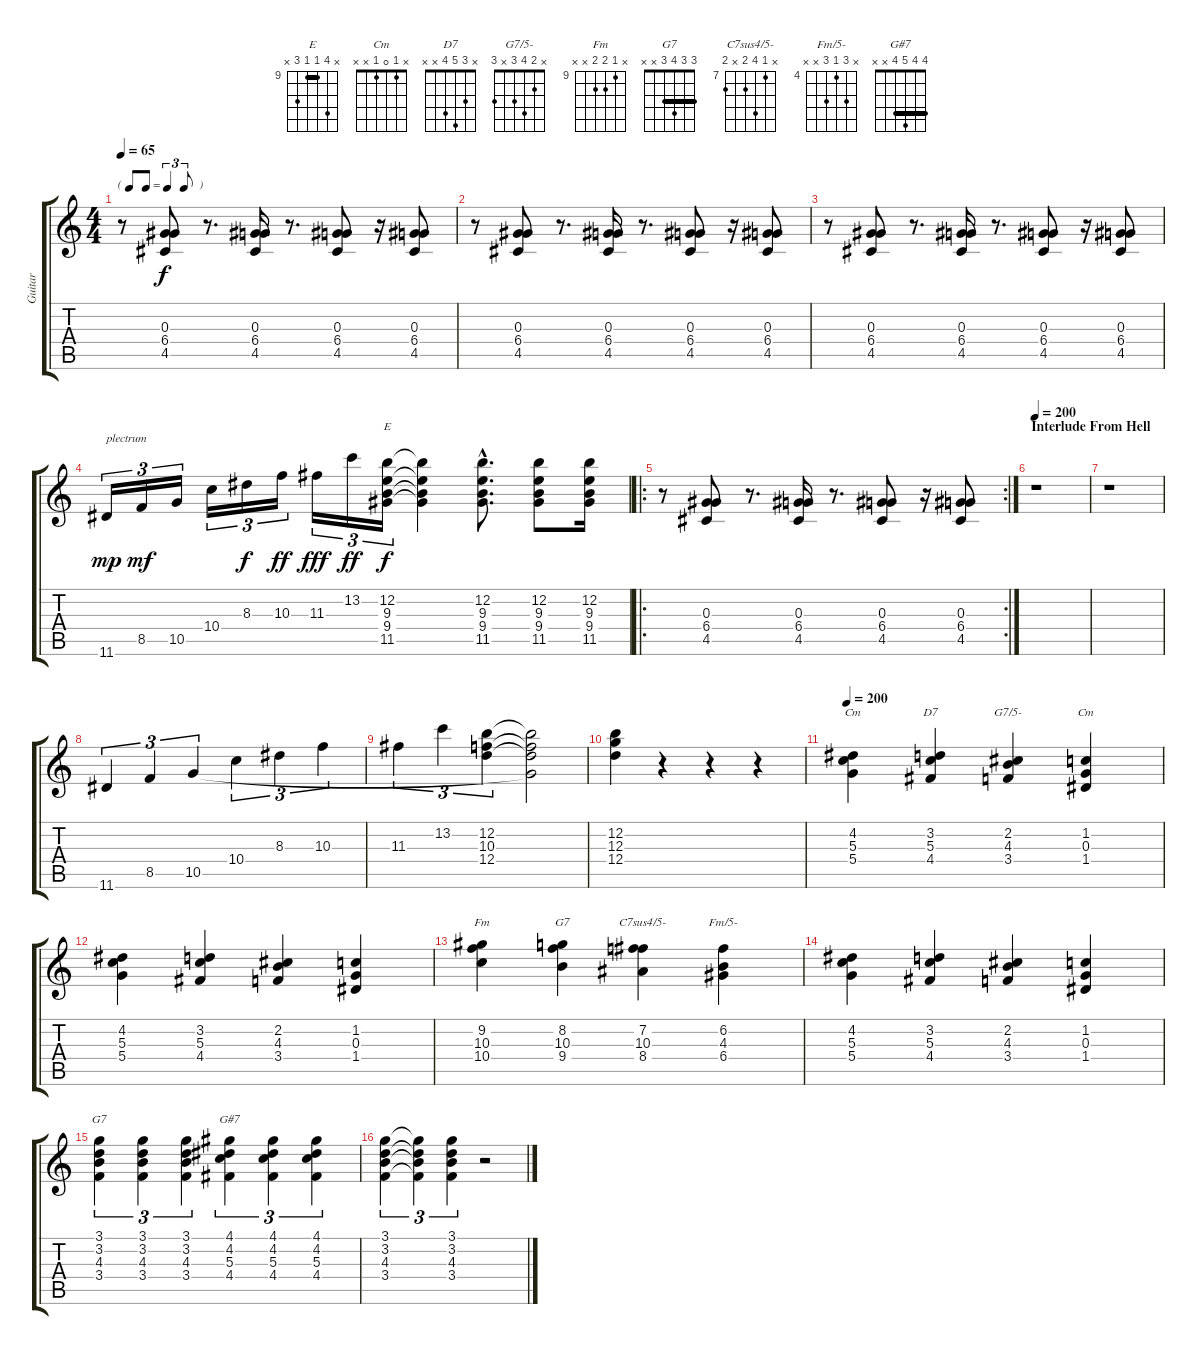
\track ("Guitar" "Guitar") {instrument electricguitarjazz}
\staff {score tabs}
\tuning (E4 B3 G3 D3 A2 E2) {hide}
\chord ("E" x 12 9 9 11 x) {firstfret 9 barre 9}
\chord ("Cm" x 4 5 5 x x)
\chord ("D7" x 3 5 4 x x)
\chord ("G7/5-" x 2 4 3 x 3)
\chord ("Cm" x 1 0 1 x x)
\chord ("Fm" x 9 10 10 x x) {firstfret 9}
\chord ("G7" x 8 10 9 x x) {firstfret 8}
\chord ("C7sus4/5-" x 7 10 8 x 8) {firstfret 7}
\chord ("Fm/5-" x 6 4 6 x x) {firstfret 4}
\chord ("G7" 3 3 4 3 x x) {barre 3}
\chord ("G#7" 4 4 5 4 x x) {barre 4}
\ts (4 4)
\tf triplet8th
\tempo 65
\clef g2
\ks c
r.8{dy f} (0.3 6.4 4.5).8 r.8{d} (0.3 6.4 4.5).16 r.8{d} (0.3 6.4 4.5).8 r.16 (0.3 6.4 4.5).8 |
r.8 (0.3 6.4 4.5).8 r.8{d} (0.3 6.4 4.5).16 r.8{d} (0.3 6.4 4.5).8 r.16 (0.3 6.4 4.5).8 |
r.8 (0.3 6.4 4.5).8 r.8{d} (0.3 6.4 4.5).16 r.8{d} (0.3 6.4 4.5).8 r.16 (0.3 6.4 4.5).8 |
11.6.16{tu (3 2) txt "plectrum" dy mp instrument electricguitarjazz} 8.5.16{tu (3 2) dy mf} 10.5.16{tu (3 2)} 10.4.16{tu (3 2)} 8.3.16{tu (3 2) dy f} 10.3.16{tu (3 2) dy ff} 11.3.16{tu (3 2) dy fff} 13.2.16{tu (3 2) dy ff} (12.2 9.3 9.4 11.5).16{tu (3 2) ch "E" dy f} (12.2{t} 9.3{t} 9.4{t} 11.5{t}).4 (12.2{hac} 9.3{hac} 9.4{hac} 11.5{hac}).8{d} (12.2 9.3 9.4 11.5).8 (12.2 9.3 9.4 11.5).16 |
\ro
\rc 2
r.8{instrument guitarharmonics} (0.3 6.4 4.5).8 r.8{d} (0.3 6.4 4.5).16 r.8{d} (0.3 6.4 4.5).8 r.16 (0.3 6.4 4.5).8 |
\section ("" "Interlude From Hell")
\tempo 200
r.1 |
r.1 |
11.6.4{tu (3 2) instrument electricguitarjazz} 8.5.4{tu (3 2)} 10.5.4{tu (3 2)} 10.4.4{tu (3 2)} 8.3.4{tu (3 2)} 10.3.4{tu (3 2)} |
11.3.4{tu (3 2)} 13.2.4{tu (3 2)} (12.2 10.3 12.4).4{tu (3 2)} (12.2{t} 10.3{t} 12.4{t} 10.5{t}).2 |
(12.2 12.3 12.4).4 r.4 r.4 r.4 |
\tempo 200
(4.2 5.3 5.4).4{ch "Cm"} (3.2 5.3 4.4).4{ch "D7"} (2.2 4.3 3.4).4{ch "G7/5-"} (1.2 0.3 1.4).4{ch "Cm"} |
(4.2 5.3 5.4).4 (3.2 5.3 4.4).4 (2.2 4.3 3.4).4 (1.2 0.3 1.4).4 |
(9.2 10.3 10.4).4{ch "Fm"} (8.2 10.3 9.4).4{ch "G7"} (7.2 10.3 8.4).4{ch "C7sus4/5-"} (6.2 4.3 6.4).4{ch "Fm/5-"} |
(4.2 5.3 5.4).4 (3.2 5.3 4.4).4 (2.2 4.3 3.4).4 (1.2 0.3 1.4).4 |
(3.1 3.2 4.3 3.4).4{tu (3 2) ch "G7"} (3.1 3.2 4.3 3.4).4{tu (3 2)} (3.1 3.2 4.3 3.4).4{tu (3 2)} (4.1 4.2 5.3 4.4).4{tu (3 2) ch "G#7"} (4.1 4.2 5.3 4.4).4{tu (3 2)} (4.1 4.2 5.3 4.4).4{tu (3 2)} |
(3.1 3.2 4.3 3.4).4{tu (3 2)} (3.1{t} 3.2{t} 4.3{t} 3.4{t}).4{tu (3 2)} (3.1 3.2 4.3 3.4).4{tu (3 2)} r.2
